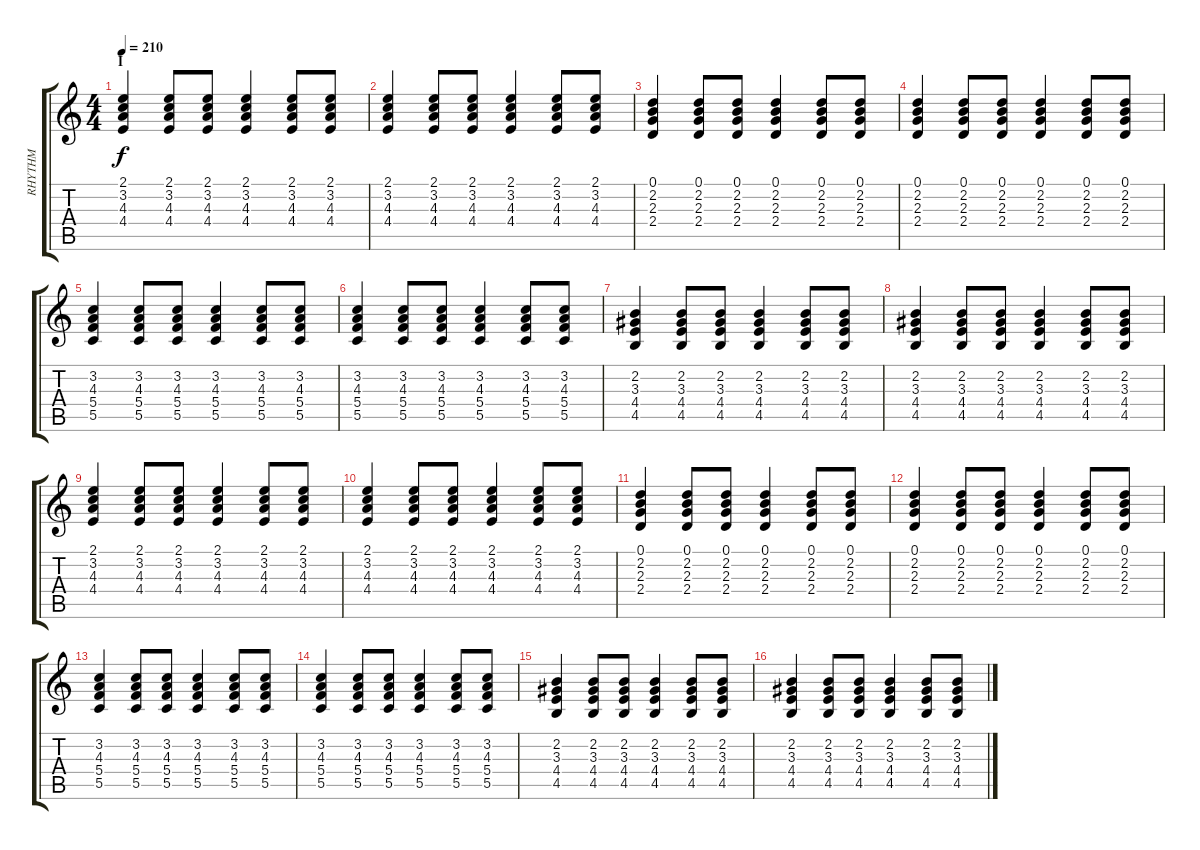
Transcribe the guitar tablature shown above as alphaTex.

\track ("RHYTHM" "RHYTHM") {instrument acousticguitarsteel}
\staff {score tabs}
\tuning (D4 A3 F3 C3 G2 C2) {hide}
\ts (4 4)
\section ("" "I")
\tempo 210
\clef g2
\ks c
(2.1 3.2 4.3 4.4).4{dy f} (2.1 3.2 4.3 4.4).8 (2.1 3.2 4.3 4.4).8 (2.1 3.2 4.3 4.4).4 (2.1 3.2 4.3 4.4).8 (2.1 3.2 4.3 4.4).8 |
(2.1 3.2 4.3 4.4).4 (2.1 3.2 4.3 4.4).8 (2.1 3.2 4.3 4.4).8 (2.1 3.2 4.3 4.4).4 (2.1 3.2 4.3 4.4).8 (2.1 3.2 4.3 4.4).8 |
(0.1 2.2 2.3 2.4).4 (0.1 2.2 2.3 2.4).8 (0.1 2.2 2.3 2.4).8 (0.1 2.2 2.3 2.4).4 (0.1 2.2 2.3 2.4).8 (0.1 2.2 2.3 2.4).8 |
(0.1 2.2 2.3 2.4).4 (0.1 2.2 2.3 2.4).8 (0.1 2.2 2.3 2.4).8 (0.1 2.2 2.3 2.4).4 (0.1 2.2 2.3 2.4).8 (0.1 2.2 2.3 2.4).8 |
(3.2 4.3 5.4 5.5).4 (3.2 4.3 5.4 5.5).8 (3.2 4.3 5.4 5.5).8 (3.2 4.3 5.4 5.5).4 (3.2 4.3 5.4 5.5).8 (3.2 4.3 5.4 5.5).8 |
(3.2 4.3 5.4 5.5).4 (3.2 4.3 5.4 5.5).8 (3.2 4.3 5.4 5.5).8 (3.2 4.3 5.4 5.5).4 (3.2 4.3 5.4 5.5).8 (3.2 4.3 5.4 5.5).8 |
(2.2 3.3 4.4 4.5).4 (2.2 3.3 4.4 4.5).8 (2.2 3.3 4.4 4.5).8 (2.2 3.3 4.4 4.5).4 (2.2 3.3 4.4 4.5).8 (2.2 3.3 4.4 4.5).8 |
(2.2 3.3 4.4 4.5).4 (2.2 3.3 4.4 4.5).8 (2.2 3.3 4.4 4.5).8 (2.2 3.3 4.4 4.5).4 (2.2 3.3 4.4 4.5).8 (2.2 3.3 4.4 4.5).8 |
(2.1 3.2 4.3 4.4).4 (2.1 3.2 4.3 4.4).8 (2.1 3.2 4.3 4.4).8 (2.1 3.2 4.3 4.4).4 (2.1 3.2 4.3 4.4).8 (2.1 3.2 4.3 4.4).8 |
(2.1 3.2 4.3 4.4).4 (2.1 3.2 4.3 4.4).8 (2.1 3.2 4.3 4.4).8 (2.1 3.2 4.3 4.4).4 (2.1 3.2 4.3 4.4).8 (2.1 3.2 4.3 4.4).8 |
(0.1 2.2 2.3 2.4).4 (0.1 2.2 2.3 2.4).8 (0.1 2.2 2.3 2.4).8 (0.1 2.2 2.3 2.4).4 (0.1 2.2 2.3 2.4).8 (0.1 2.2 2.3 2.4).8 |
(0.1 2.2 2.3 2.4).4 (0.1 2.2 2.3 2.4).8 (0.1 2.2 2.3 2.4).8 (0.1 2.2 2.3 2.4).4 (0.1 2.2 2.3 2.4).8 (0.1 2.2 2.3 2.4).8 |
(3.2 4.3 5.4 5.5).4 (3.2 4.3 5.4 5.5).8 (3.2 4.3 5.4 5.5).8 (3.2 4.3 5.4 5.5).4 (3.2 4.3 5.4 5.5).8 (3.2 4.3 5.4 5.5).8 |
(3.2 4.3 5.4 5.5).4 (3.2 4.3 5.4 5.5).8 (3.2 4.3 5.4 5.5).8 (3.2 4.3 5.4 5.5).4 (3.2 4.3 5.4 5.5).8 (3.2 4.3 5.4 5.5).8 |
(2.2 3.3 4.4 4.5).4 (2.2 3.3 4.4 4.5).8 (2.2 3.3 4.4 4.5).8 (2.2 3.3 4.4 4.5).4 (2.2 3.3 4.4 4.5).8 (2.2 3.3 4.4 4.5).8 |
(2.2 3.3 4.4 4.5).4 (2.2 3.3 4.4 4.5).8 (2.2 3.3 4.4 4.5).8 (2.2 3.3 4.4 4.5).4 (2.2 3.3 4.4 4.5).8 (2.2 3.3 4.4 4.5).8
